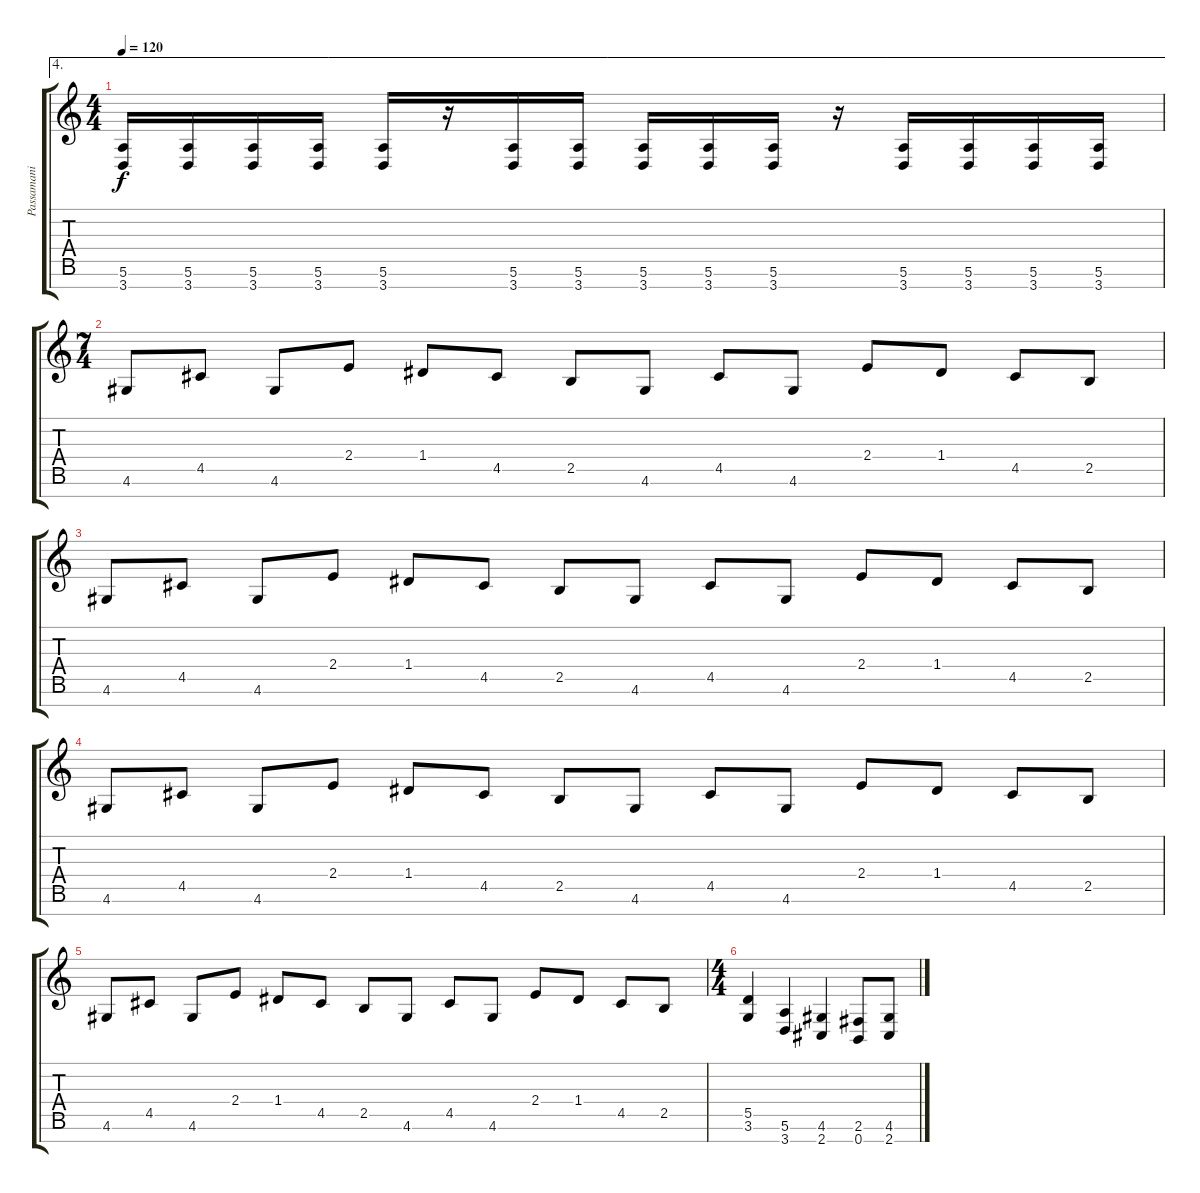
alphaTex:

\track ("Passamani" "Passamani") {instrument distortionguitar}
\staff {score tabs}
\tuning (E4 B3 G3 D3 A2 E2 B1) {hide}
\ae 4
\ts (4 4)
\tempo 120
\clef g2
\ks c
(5.6 3.7).16{dy f} (5.6 3.7).16 (5.6 3.7).16 (5.6 3.7).16 (5.6 3.7).16 r.16 (5.6 3.7).16 (5.6 3.7).16 (5.6 3.7).16 (5.6 3.7).16 (5.6 3.7).16 r.16 (5.6 3.7).16 (5.6 3.7).16 (5.6 3.7).16 (5.6 3.7).16 |
\ts (7 4)
4.6.8 4.5.8 4.6.8 2.4.8 1.4.8 4.5.8 2.5.8 4.6.8 4.5.8 4.6.8 2.4.8 1.4.8 4.5.8 2.5.8 |
4.6.8 4.5.8 4.6.8 2.4.8 1.4.8 4.5.8 2.5.8 4.6.8 4.5.8 4.6.8 2.4.8 1.4.8 4.5.8 2.5.8 |
4.6.8 4.5.8 4.6.8 2.4.8 1.4.8 4.5.8 2.5.8 4.6.8 4.5.8 4.6.8 2.4.8 1.4.8 4.5.8 2.5.8 |
4.6.8 4.5.8 4.6.8 2.4.8 1.4.8 4.5.8 2.5.8 4.6.8 4.5.8 4.6.8 2.4.8 1.4.8 4.5.8 2.5.8 |
\ts (4 4)
(5.5 3.6).4 (5.6 3.7).4 (4.6 2.7).4 (2.6 0.7).8 (4.6 2.7).8
